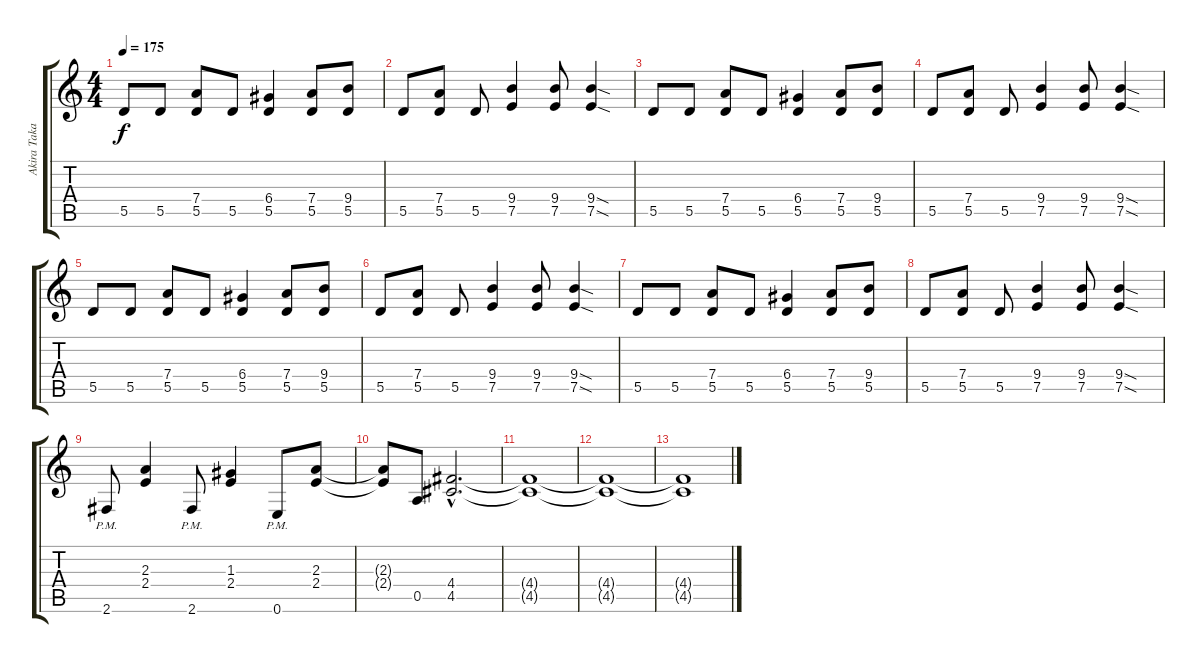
\track ("Akira Takasaki" "Akira Taka") {instrument overdrivenguitar}
\staff {score tabs}
\tuning (E4 B3 G3 D3 A2 E2) {hide}
\ts (4 4)
\tempo 175
\clef g2
\ks c
5.5{t}.8{dy f} 5.5.8 (7.4 5.5).8 5.5.8 (6.4 5.5).4 (7.4 5.5).8 (9.4 5.5).8 |
5.5.8 (7.4 5.5).8 5.5.8 (9.4 7.5).4 (9.4 7.5).8 (9.4{sod} 7.5{sod}).4 |
5.5.8 5.5.8 (7.4 5.5).8 5.5.8 (6.4 5.5).4 (7.4 5.5).8 (9.4 5.5).8 |
5.5.8 (7.4 5.5).8 5.5.8 (9.4 7.5).4 (9.4 7.5).8 (9.4{sod} 7.5{sod}).4 |
5.5.8 5.5.8 (7.4 5.5).8 5.5.8 (6.4 5.5).4 (7.4 5.5).8 (9.4 5.5).8 |
5.5.8 (7.4 5.5).8 5.5.8 (9.4 7.5).4 (9.4 7.5).8 (9.4{sod} 7.5{sod}).4 |
5.5.8 5.5.8 (7.4 5.5).8 5.5.8 (6.4 5.5).4 (7.4 5.5).8 (9.4 5.5).8 |
5.5.8 (7.4 5.5).8 5.5.8 (9.4 7.5).4 (9.4 7.5).8 (9.4{sod} 7.5{sod}).4 |
2.6{pm}.8 (2.3 2.4).4 2.6{pm}.8 (1.3 2.4).4 0.6{pm}.8 (2.3 2.4).8 |
(2.3{t} 2.4{t}).8 0.5.8 (4.4{hac} 4.5{hac}).2{d} |
(4.4{t} 4.5{t}).1 |
(4.4{t} 4.5{t}).1 |
(4.4{t} 4.5{t}).1
